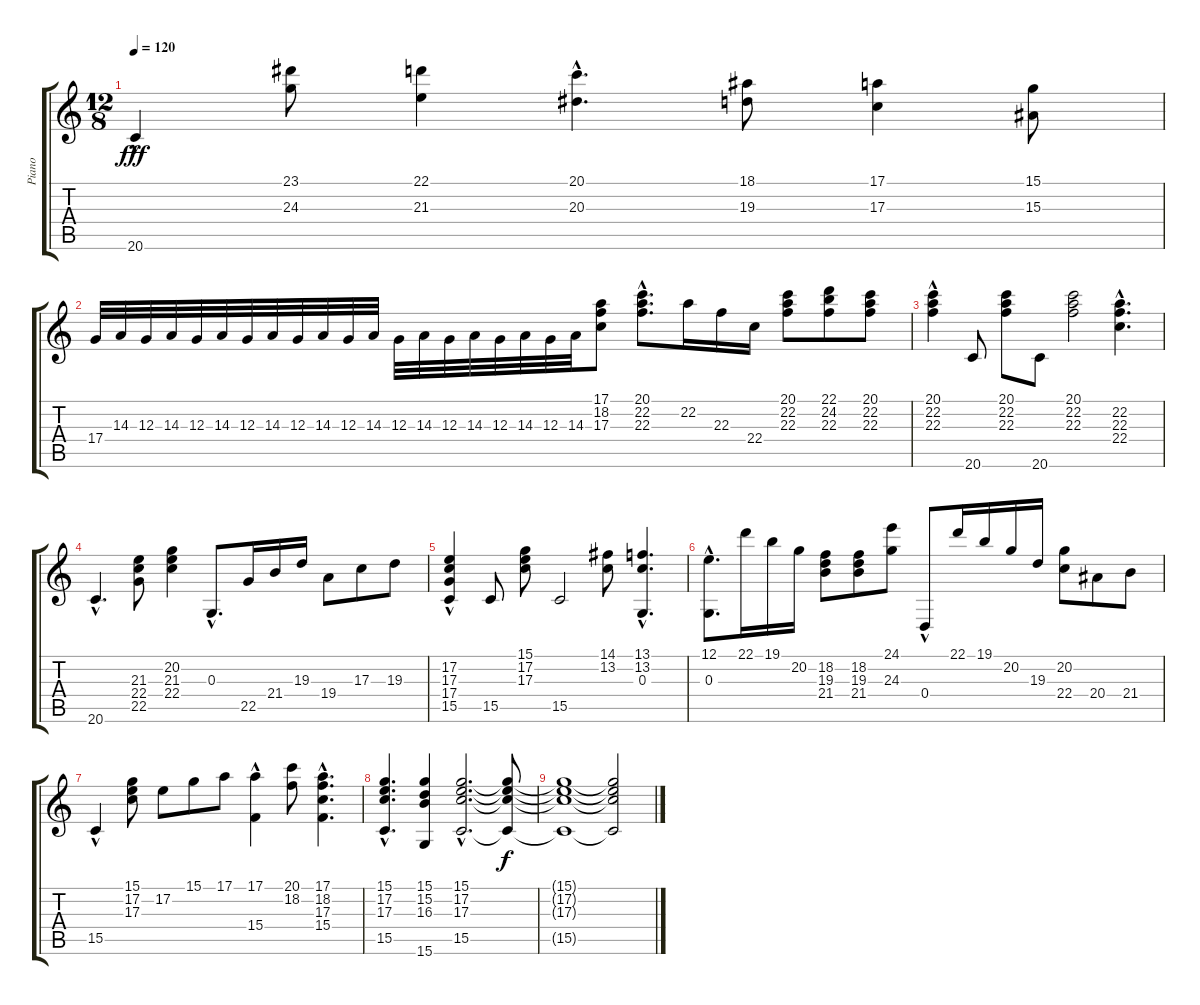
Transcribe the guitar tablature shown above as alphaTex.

\track ("Piano" "Piano") {instrument acousticgrandpiano}
\staff {score tabs}
\tuning (E4 B3 G3 D3 A2 E2) {hide}
\ts (12 8)
\tempo 120
\clef g2
\ks c
20.6{hac}.4{dy fff} (23.1 24.3).8 (22.1 21.3).4 (20.1{hac} 20.3{hac}).4{d} (18.1 19.3).8 (17.1 17.3).4 (15.1 15.3).8 |
17.4.32 14.3.32 12.3.32 14.3.32 12.3.32 14.3.32 12.3.32 14.3.32 12.3.32 14.3.32 12.3.32 14.3.32 12.3.32 14.3.32 12.3.32 14.3.32 12.3.32 14.3.32 12.3.32 14.3.32 (17.1 18.2 17.3).8 (20.1{hac} 22.2{hac} 22.3{hac}).8{d} 22.2.16 22.3.16 22.4.16 (20.1 22.2 22.3).8 (22.1 24.2 22.3).8 (20.1 22.2 22.3).8 |
(20.1{hac} 22.2{hac} 22.3{hac}).4 20.6.8 (20.1 22.2 22.3).8 20.6.8 (20.1 22.2 22.3).2 (22.2{hac} 22.3{hac} 22.4{hac}).4{d} |
20.6{hac}.4{d} (21.3 22.4 22.5).8 (20.2 21.3 22.4).4 0.3{hac}.8{d} 22.5.16 21.4.16 19.3.16 19.4.8 17.3.8 19.3.8 |
(17.2{hac} 17.3{hac} 17.4{hac} 15.5).4 15.5.8 (15.1 17.2 17.3).8 15.5.2 (14.1 13.2).8 (13.1{hac} 13.2{hac} 0.3{hac}).4{d} |
(12.1{hac} 0.3{hac}).8{d} 22.1.16 19.1.16 20.2.16 (18.2 19.3 21.4).8 (18.2 19.3 21.4).8 (24.1 24.3).8 0.4{hac}.8 22.1.16 19.1.16 20.2.16 19.3.16 (20.2 22.4).8 20.4.8 21.4.8 |
15.5{hac}.4 (15.1 17.2 17.3).8 17.2.8 15.1.8 17.1.8 (17.1 15.4{hac}).4 (20.1 18.2).8 (17.1{hac} 18.2{hac} 17.3{hac} 15.4{hac}).4{d} |
(15.1{hac} 17.2{hac} 17.3{hac} 15.5{hac}).4{d} (15.1 15.2 16.3 15.6).4 (15.1{hac} 17.2{hac} 17.3{hac} 15.5{hac}).2{d} (15.1{t} 17.2{t} 17.3{t} 15.5{t}).8{dy f} |
(15.1{t} 17.2{t} 17.3{t} 15.5{t}).1 (15.1{t} 17.2{t} 17.3{t} 15.5{t}).2
